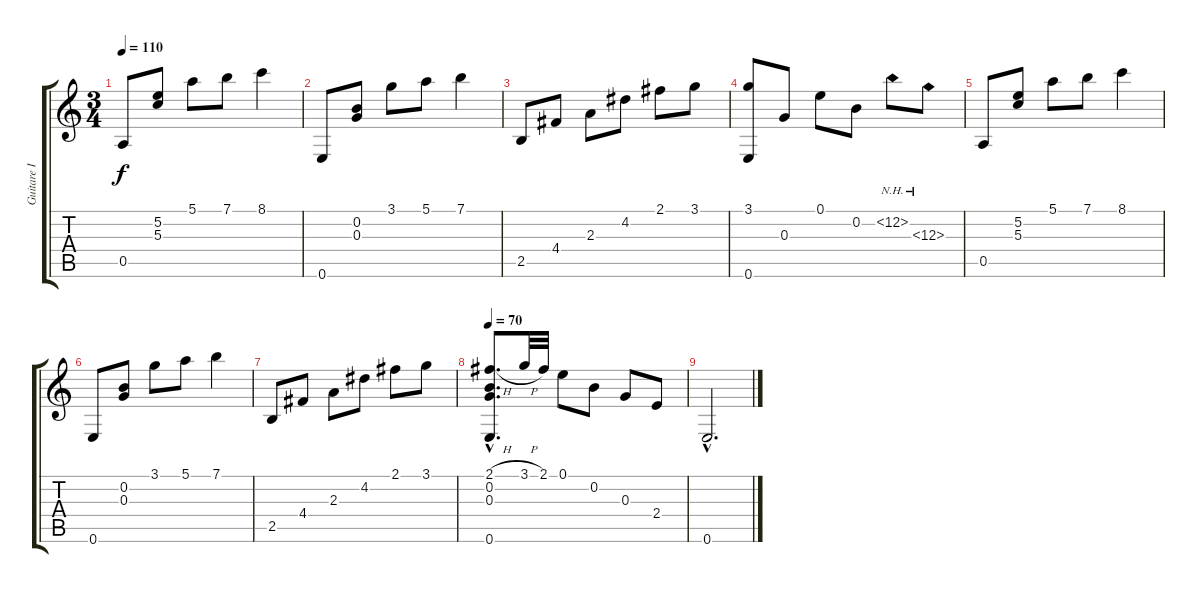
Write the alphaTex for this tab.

\track ("Guitare I" "Guitare I") {instrument acousticguitarsteel}
\staff {score tabs}
\tuning (E4 B3 G3 D3 A2 E2) {hide}
\ts (3 4)
\tempo 110
\clef g2
\ks c
0.5.8{dy f} (5.2 5.3).8 5.1.8 7.1.8 8.1.4 |
0.6.8 (0.2 0.3).8 3.1.8 5.1.8 7.1.4 |
2.5.8 4.4.8 2.3.8 4.2.8 2.1.8 3.1.8 |
(3.1 0.6).8 0.3.8 0.1.8 0.2.8 12.2{nh}.8 12.3{nh}.8 |
0.5.8 (5.2 5.3).8 5.1.8 7.1.8 8.1.4 |
0.6.8 (0.2 0.3).8 3.1.8 5.1.8 7.1.4 |
2.5.8 4.4.8 2.3.8 4.2.8 2.1.8 3.1.8 |
\tempo 70
(2.1{h hac} 0.2{hac} 0.3{hac} 0.6{hac}).8{d} 3.1{h}.32 2.1.32 0.1.8 0.2.8 0.3.8 2.4.8 |
0.6{hac}.2{d}
